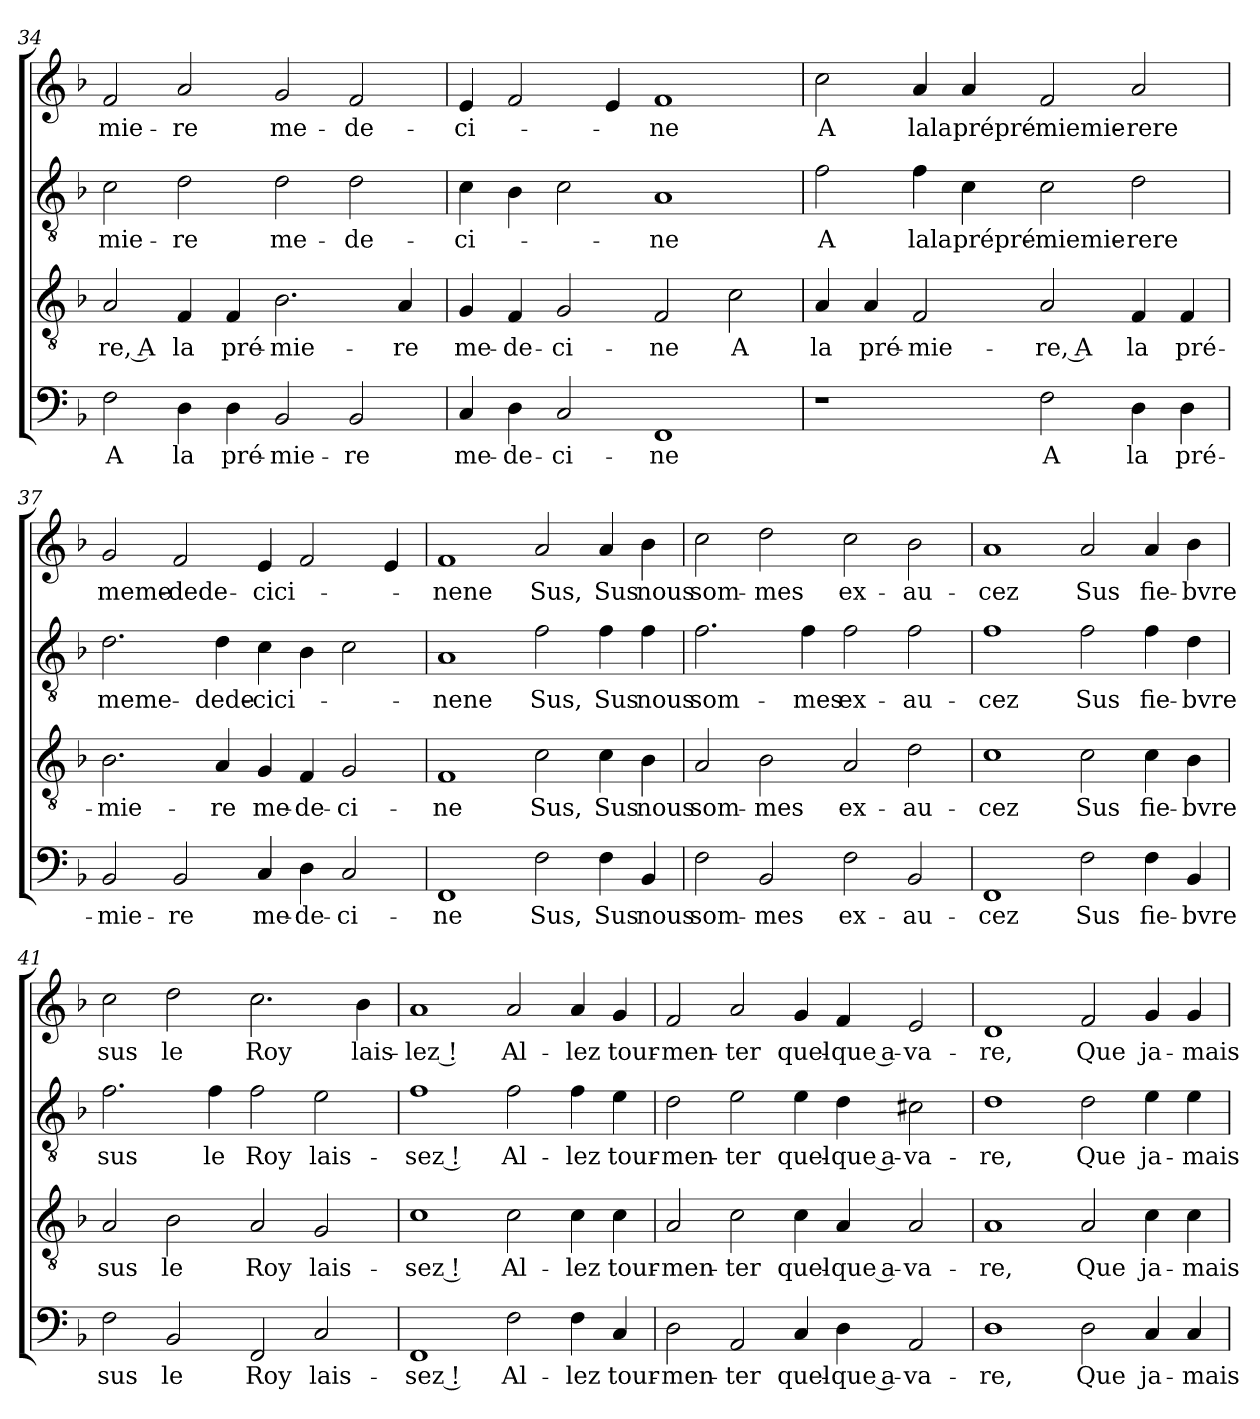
**kern	**text	**kern	**text	**kern	**text	**kern	**text
*part4	*part4	*part3	*part3	*part2	*part2	*part1	*part1
*staff4	*staff4	*staff3	*staff3	*staff2	*staff2	*staff1	*staff1
!!LO:LB:g=z
*clefF4	*	*clefGv2	*	*clefGv2	*	*clefG2	*
*k[b-]	*	*k[b-]	*	*k[b-]	*	*k[b-]	*
=34	=34	=34	=34	=34	=34	=34	=34
2F	A	2A	-re, A	2c	-mie-	2f	-mie-
4D	la	4F	la	2d	-re	2a	-re
4D	pré-	4F	pré-	.	.	.	.
2BB-	-mie-	2.B-	-mie-	2d	me-	2g	me-
2BB-	-re	.	.	2d	-de-	2f	-de-
.	.	4A	-re	.	.	.	.
=35	=35	=35	=35	=35	=35	=35	=35
4C	me-	4G	me-	4c	-ci-	4e	-ci-
4D	-de-	4F	-de-	4B-	.	2f	.
2C	-ci-	2G	-ci-	2c	.	.	.
.	.	.	.	.	.	4e	.
1FF	-ne	2F	-ne	1A	-ne	1f	-ne
.	.	2c	A	.	.	.	.
=36	=36	=36	=36	=36	=36	=36	=36
1r	.	4A	la	2f	A	2cc	A
.	.	4A	pré-	.	.	.	.
.	.	2F	-mie-	4f	lala	4a	lala
.	.	.	.	4c	prépré-	4a	prépré-
2F	A	2A	-re, A	2c	-miemie-	2f	-miemie-
4D	la	4F	la	2d	-rere	2a	-rere
4D	pré-	4F	pré-	.	.	.	.
=37	=37	=37	=37	=37	=37	=37	=37
2BB-	-mie-	2.B-	-mie-	2.d	meme-	2g	meme-
2BB-	-re	.	.	.	.	2f	-dede-
.	.	4A	-re	4d	-dede-	.	.
4C	me-	4G	me-	4c	-cici-	4e	-cici-
4D	-de-	4F	-de-	4B-	.	2f	.
2C	-ci-	2G	-ci-	2c	.	.	.
.	.	.	.	.	.	4e	.
!!LO:LB:g=z
=38	=38	=38	=38	=38	=38	=38	=38
1FF	-ne	1F	-ne	1A	-nene	1f	-nene
2F	Sus,	2c	Sus,	2f	Sus,	2a	Sus,
4F	Sus	4c	Sus	4f	Sus	4a	Sus
4BB-	nous	4B-	nous	4f	nous	4b-	nous
=39	=39	=39	=39	=39	=39	=39	=39
2F	som-	2A	som-	2.f	som-	2cc	som-
2BB-	-mes	2B-	-mes	.	.	2dd	-mes
.	.	.	.	4f	-mes	.	.
2F	ex-	2A	ex-	2f	ex-	2cc	ex-
2BB-	-au-	2d	-au-	2f	-au-	2b-	-au-
=40	=40	=40	=40	=40	=40	=40	=40
1FF	-cez	1c	-cez	1f	-cez	1a	-cez
2F	Sus	2c	Sus	2f	Sus	2a	Sus
4F	fie-	4c	fie-	4f	fie-	4a	fie-
4BB-	-bvre	4B-	-bvre	4d	-bvre	4b-	-bvre
=41	=41	=41	=41	=41	=41	=41	=41
2F	sus	2A	sus	2.f	sus	2cc	sus
2BB-	le	2B-	le	.	.	2dd	le
.	.	.	.	4f	le	.	.
2FF	Roy	2A	Roy	2f	Roy	2.cc	Roy
2C	lais-	2G	lais-	2e	lais-	.	.
.	.	.	.	.	.	4b-	lais-
!!LO:PB:g=z
=42	=42	=42	=42	=42	=42	=42	=42
1FF	-sez !	1c	-sez !	1f	-sez !	1a	-lez !
2F	Al-	2c	Al-	2f	Al-	2a	Al-
4F	-lez	4c	-lez	4f	-lez	4a	-lez
4C	tour-	4c	tour-	4e	tour-	4g	tour-
=43	=43	=43	=43	=43	=43	=43	=43
2D	-men-	2A	-men-	2d	-men-	2f	-men-
2AA	-ter	2c	-ter	2e	-ter	2a	-ter
4C	quel-	4c	quel-	4e	quel-	4g	quel-
4D	-que a-	4A	-que a-	4d	-que a-	4f	-que a-
2AA	-va-	2A	-va-	2c#X	-va-	2e	-va-
=44	=44	=44	=44	=44	=44	=44	=44
1D	-re,	1A	-re,	1d	-re,	1d	-re,
2D	Que	2A	Que	2d	Que	2f	Que
4C	ja-	4c	ja-	4e	ja-	4g	ja-
4C	-mais	4c	-mais	4e	-mais	4g	-mais
=	=	=	=	=	=	=	=
*-	*-	*-	*-	*-	*-	*-	*-
